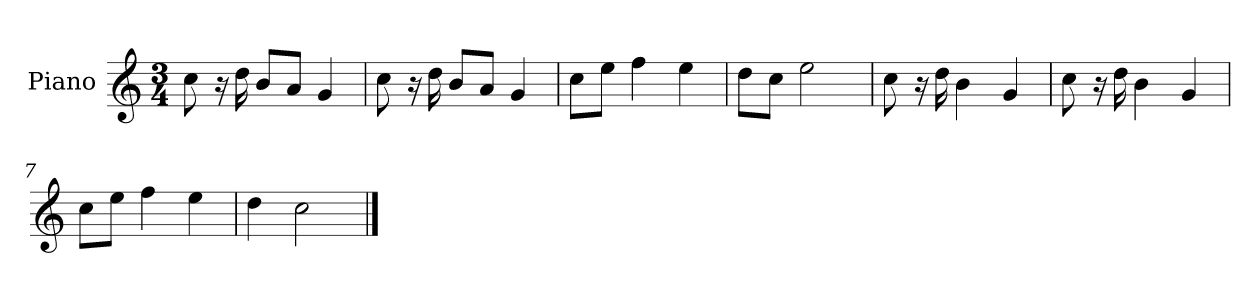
**kern
*part1
*staff1
*I"Piano
*I'P-no
*clefG2
*k[]
*M3/4
*MM184
=1
8cc\
16r
16dd\
8b/L
8a/J
4g/
=2
8cc\
16r
16dd\
8b/L
8a/J
4g/
=3
8cc\L
8ee\J
4ff\
4ee\
=4
8dd\L
8cc\J
2ee\
=5
8cc\
16r
16dd\
4b\
4g/
=6
8cc\
16r
16dd\
4b\
4g/
=7
8cc\L
8ee\J
4ff\
4ee\
=8
4dd\
2cc\
==
*-
